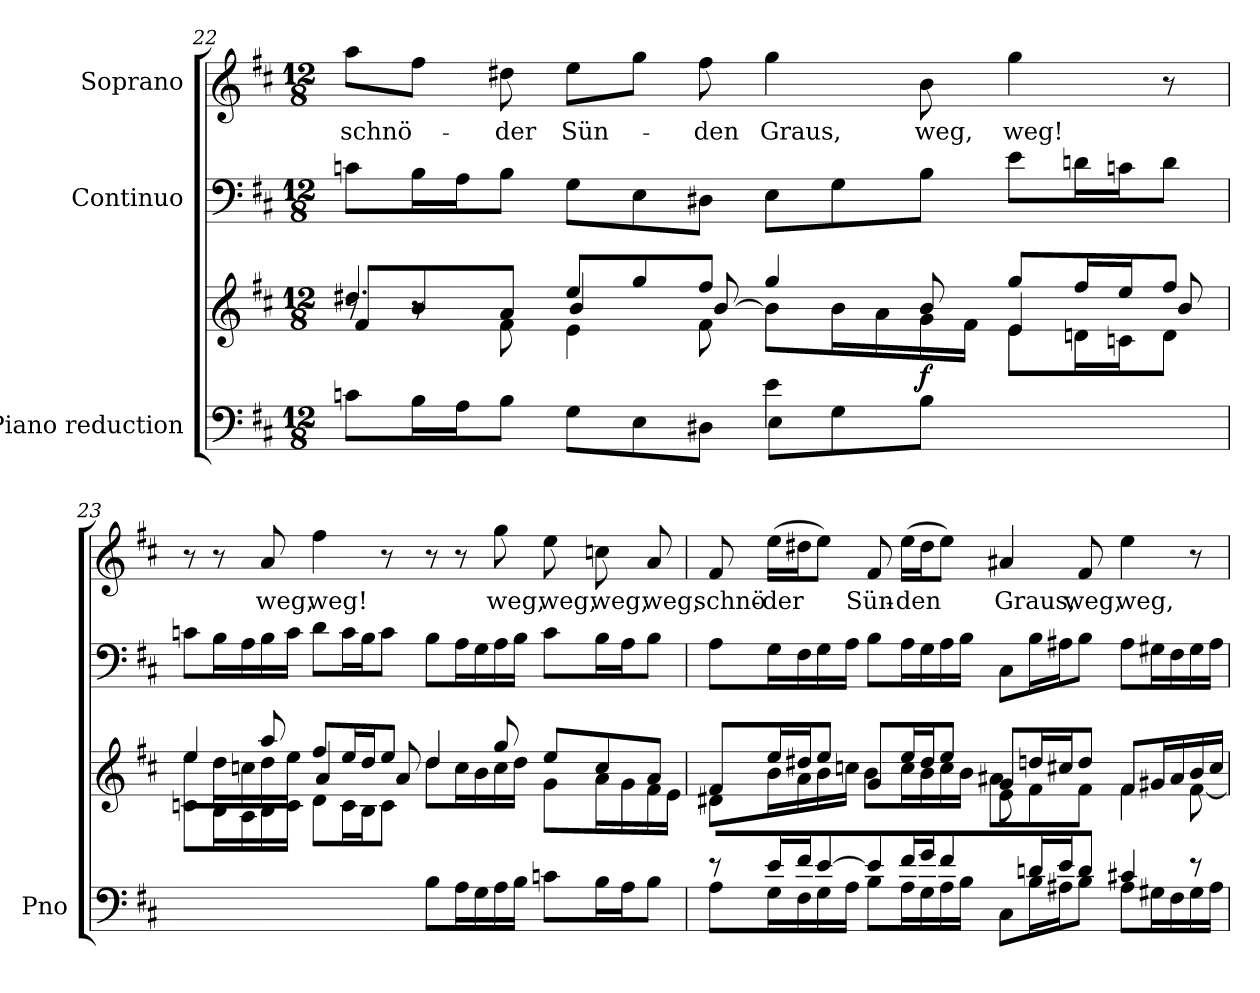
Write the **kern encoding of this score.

**kern	**kern	**dynam	**kern	**kern	**text
*part3	*part3	*part3	*part2	*part1	*part1
*staff4	*staff3	*staff3/4	*staff2	*staff1	*staff1
*I"Piano reduction	*	*	*I"Continuo	*I"Soprano	*
*I'Pno	*	*	*	*	*
!!LO:LB:g=z
*clefF4	*clefG2	*	*clefF4	*clefG2	*
*k[f#c#]	*k[f#c#]	*	*k[f#c#]	*k[f#c#]	*
*M12/8	*M12/8	*	*M12/8	*M12/8	*
=22	=22	=22	=22	=22	=22
*^	*^	*	*	*	*
*	*	*	*^	*	*	*	*
*	*	*	*	*^	*	*	*	*
!	!	!	!	!	!	!	!	!	!LO:LY:b
2.ryy	8cn\L	4.dd#X/	8r	8f#/L	8ryy	.	8cn\L	8aa\L	schnö-
*	*	*	*	*v	*v	*	*	*	*
.	16B\L	.	8r	8b/	.	16B\L	8ff#\J	.
.	16A\J	.	.	.	.	16A\J	.	.
!	!	!	!	!	!	!	!	!LO:LY:b
.	8B\J	.	8f#\	8a/J	.	8B\J	8dd#X\	-der
!	!	!	!	!	!	!	!	!LO:LY:b
.	8G\L	8ee/L	4e\	4b/	.	8G\L	8ee\L	Sün-
.	8E\	8gg/	.	.	.	8E\	8gg\J	.
!	!	!	!	!	!	!	!	!LO:LY:b
.	8D#X\J	8ff#/J	8f#\	[8b/	.	8D#X\J	8ff#\	-den
!	!	!	!	!	!	!	!	!LO:LY:b
4e\	8E\L	4gg/	4ryy	8b\L]	.	8E\L	4gg\	Graus,
.	8G\	.	.	16b\L	.	8G\	.	.
.	.	.	.	16a\	.	.	.	.
!	!	!	!	!	!LO:DY:b	!	!	!LO:LY:b
4.ryy	8B\J	8b/	8ryy	16g\	f	8B\J	8b\	weg,
.	.	.	.	16f#\JJ	.	.	.	.
*	*	*	*	*^	*	*	*	*
!	!	!	!	!	!	!	!	!	!LO:LY:b
.	4.ryy	8gg/L	4.ryy	4e/	8e\L	.	8e\L	4gg\	weg!
.	.	16ff#/L	.	.	16dn\L	.	16dn\L	.	.
.	.	16ee/J	.	.	16cn\J	.	16cn\J	.	.
8ryy	.	8ff#/J	.	8b/	8d\J	.	8d\J	8r	.
*v	*v	*	*	*	*	*	*	*	*
*	*	*	*v	*v	*	*	*	*
=23	=23	=23	=23	=23	=23	=23	=23
2.ryy	4ee/	8ee\L	8cn\L	.	8cn\L	8r	.
.	.	16dd\L	16B\L	.	16B\L	8r	.
.	.	16ccn\	16A\	.	16A\	.	.
!	!	!	!	!	!	!	!LO:LY:b
.	8aa/	16dd\	16B\	.	16B\	8a/	weg,
.	.	16ee\JJ	16c\JJ	.	16c\JJ	.	.
!	!	!	!	!	!	!	!LO:LY:b
.	8ff#/L	4a/	8d\L	.	8d\L	4ff#\	weg!
.	16ee/L	.	16c\L	.	16c\L	.	.
.	16dd/J	.	16B\J	.	16B\J	.	.
.	8ee/J	8a/	8c\J	.	8c\J	8r	.
8B\L	4dd/	8dd\L	2.ryy	.	8B\L	8r	.
16A\L	.	16cc\L	.	.	16A\L	8r	.
16G\	.	16b\	.	.	16G\	.	.
!	!	!	!	!	!	!	!LO:LY:b
16A\	8gg/	16cc\	.	.	16A\	8gg\	weg,
16B\JJ	.	16dd\JJ	.	.	16B\JJ	.	.
!	!	!	!	!	!	!	!LO:LY:b
8cn\L	8ee/L	8g\L	.	.	8c\L	8ee\	weg,
!	!	!	!	!	!	!	!LO:LY:b
16B\L	8cc/	16a\L	.	.	16B\L	8ccn\	weg,
16A\J	.	16g\	.	.	16A\J	.	.
!	!	!	!	!	!	!	!LO:LY:b
8B\J	8a/J	16f#\	.	.	8B\J	8a/	weg,
.	.	16e\JJ	.	.	.	.	.
=24	=24	=24	=24	=24	=24	=24	=24
*^	*	*	*	*	*	*	*
!	!	!	!	!	!	!	!	!LO:LY:b
8r	8A\L	8f#/L	8d#X\L	2.ryy	.	8A\L	8f#/	schnö-
!	!	!	!	!	!	!	!	!LO:LY:b
16e/LL	16G\L	16ee/L	16b\L	.	.	16G\L	(16ee\LL	-der
16f#/J	16F#\	16dd#X/J	16a\	.	.	16F#\	16dd#X\J	.
[8e/J	16G\	8ee/J	16b\	.	.	16G\	8ee\J)	.
.	16A\JJ	.	16ccn\JJ	.	.	16A\JJ	.	.
!	!	!	!	!	!	!	!	!LO:LY:b
8e/L]	8B\L	8g/L	8b\L	.	.	8B\L	8f#/	Sün-
!	!	!	!	!	!	!	!	!LO:LY:b
16f#/L	16A\L	16ee/L	16cc\L	.	.	16A\L	(16ee\LL	-den
16g/J	16G\	16dd#/J	16b\	.	.	16G\	16dd#\J	.
8f#/J	16A\	8ee/J	16cc\	.	.	16A\	8ee\J)	.
.	16B\JJ	.	16b\JJ	.	.	16B\JJ	.	.
!	!	!	!	!	!	!	!	!LO:LY:b
8ryy	8C#\L	8g/L	8a#X\L	8e\L	.	8C#\L	4a#X/	Graus,
16dn/L	16B\L	16ddn/L	8f#\	2ryy	.	16B\L	.	.
16e/J	16A#X\J	16cc#X/J	.	.	.	16A#X\J	.	.
!	!	!	!	!	!	!	!	!LO:LY:b
8d/J	8B\J	8dd/J	8f#\J	.	.	8B\J	8f#/	weg,
!	!	!	!	!	!	!	!	!LO:LY:b
4c#X/	8A#\L	8f#/L	4f#\	.	.	8A#\L	4ee\	weg,
.	16G#X\L	16g#X/L	.	.	.	16G#X\L	.	.
.	16F#\	16a#/	.	.	.	16F#\	.	.
8r	16G#\	16b/	[8f#\	8ryy	.	16G#\	8r	.
.	16A#\JJ	16cc#/JJ	.	.	.	16A#\JJ	.	.
*v	*v	*	*	*	*	*	*	*
*	*v	*v	*v	*	*	*	*
=	=	=	=	=	=
*-	*-	*-	*-	*-	*-
